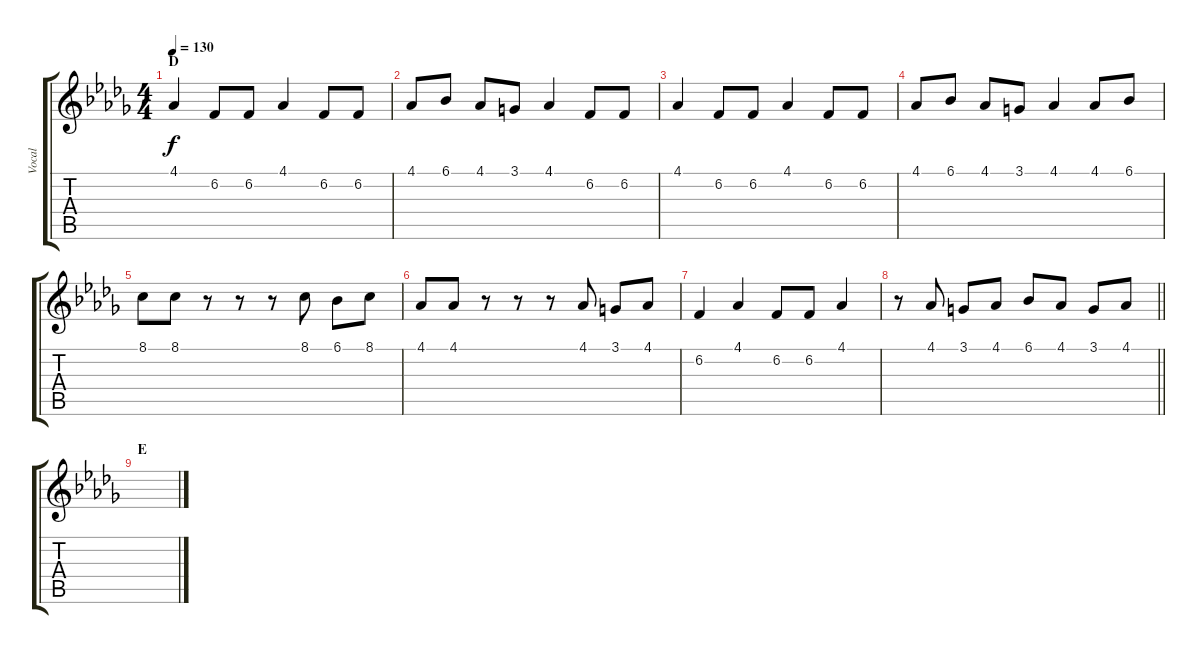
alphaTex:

\track ("Vocal" "Vocal") {instrument clarinet}
\staff {score tabs}
\tuning (E4 B3 G3 D3 A2 E2) {hide}
\ts (4 4)
\section ("" "D")
\tempo 130
\clef g2
\ks db
4.1.4{dy f} 6.2.8 6.2.8 4.1.4 6.2.8 6.2.8 |
4.1.8 6.1.8 4.1.8 3.1.8 4.1.4 6.2.8 6.2.8 |
4.1.4 6.2.8 6.2.8 4.1.4 6.2.8 6.2.8 |
4.1.8 6.1.8 4.1.8 3.1.8 4.1.4 4.1.8 6.1.8 |
8.1.8 8.1.8 r.8 r.8 r.8 8.1.8 6.1.8 8.1.8 |
4.1.8 4.1.8 r.8 r.8 r.8 4.1.8 3.1.8 4.1.8 |
6.2.4 4.1.4 6.2.8 6.2.8 4.1.4 |
\barLineRight lightlight
r.8 4.1.8 3.1.8 4.1.8 6.1.8 4.1.8 3.1.8 4.1.8 |
\section ("" "E")
